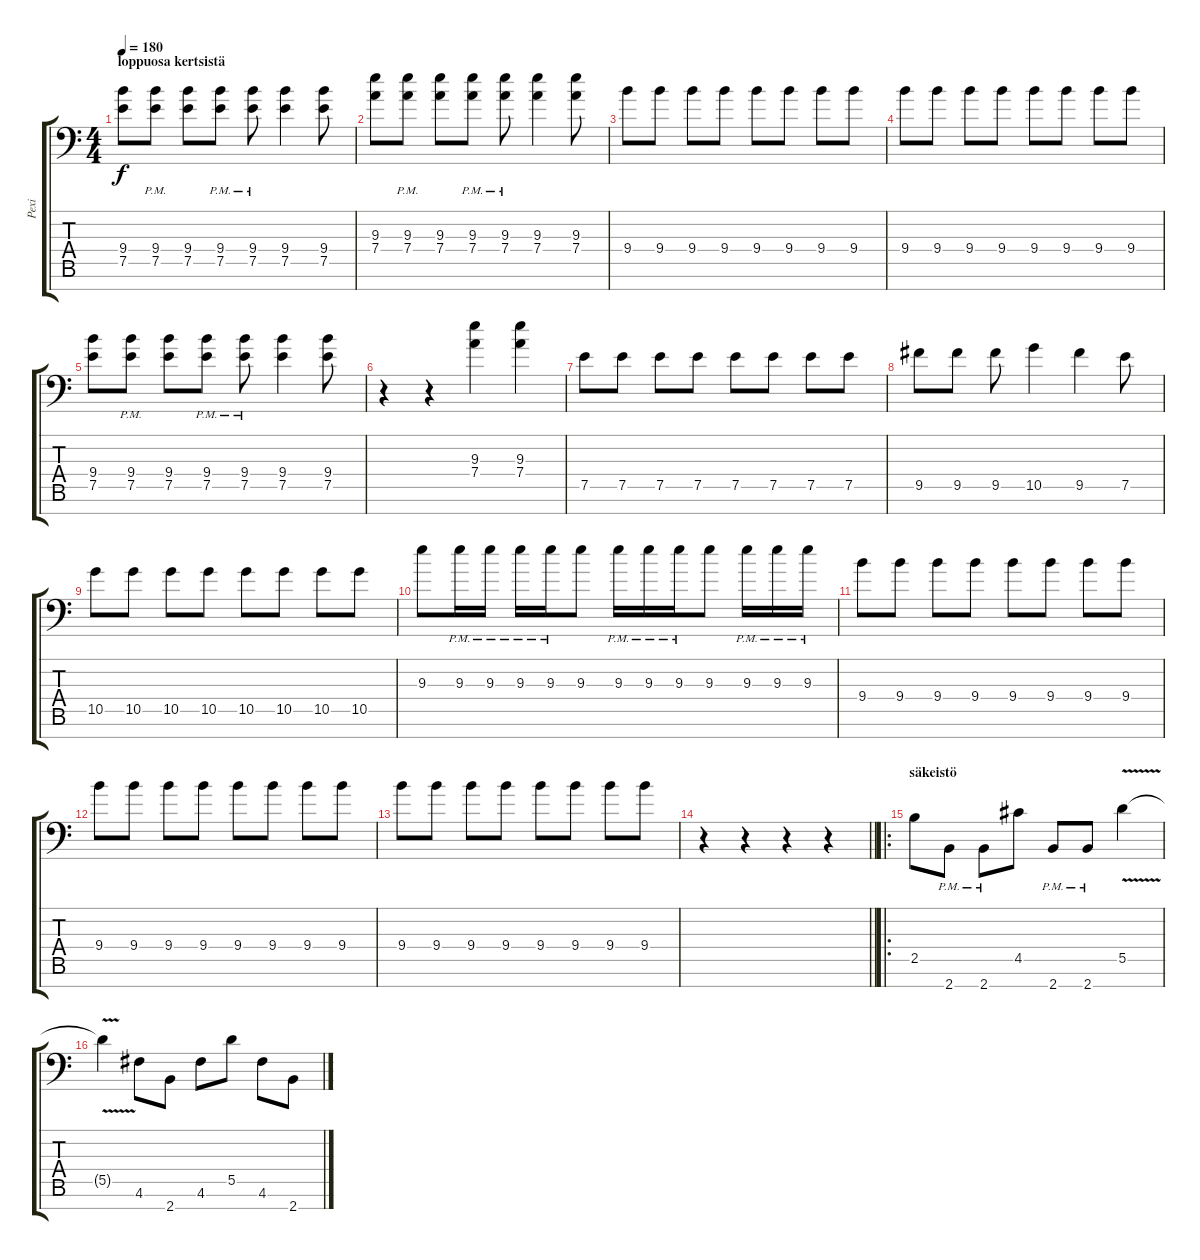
\track ("Pexi" "Pexi") {instrument distortionguitar}
\staff {score tabs}
\tuning (E4 B3 G3 D3 A2 D2 A1) {hide}
\ts (4 4)
\section ("" "loppuosa kertsistä")
\tempo 180
\clef f4
\ks c
(9.4 7.5).8{dy f} (9.4{pm} 7.5{pm}).8 (9.4 7.5).8 (9.4{pm} 7.5{pm}).8 (9.4{pm} 7.5{pm}).8 (9.4 7.5).4 (9.4 7.5).8 |
(9.3 7.4).8 (9.3{pm} 7.4{pm}).8 (9.3 7.4).8 (9.3{pm} 7.4{pm}).8 (9.3{pm} 7.4{pm}).8 (9.3 7.4).4 (9.3 7.4).8 |
9.4.8 9.4.8 9.4.8 9.4.8 9.4.8 9.4.8 9.4.8 9.4.8 |
9.4.8 9.4.8 9.4.8 9.4.8 9.4.8 9.4.8 9.4.8 9.4.8 |
(9.4 7.5).8 (9.4{pm} 7.5{pm}).8 (9.4 7.5).8 (9.4{pm} 7.5{pm}).8 (9.4{pm} 7.5{pm}).8 (9.4 7.5).4 (9.4 7.5).8 |
r.4 r.4 (9.3 7.4).4 (9.3 7.4).4 |
7.5.8 7.5.8 7.5.8 7.5.8 7.5.8 7.5.8 7.5.8 7.5.8 |
9.5.8 9.5.8 9.5.8 10.5.4 9.5.4 7.5.8 |
10.5.8 10.5.8 10.5.8 10.5.8 10.5.8 10.5.8 10.5.8 10.5.8 |
9.3.8 9.3{pm}.16 9.3{pm}.16 9.3{pm}.16 9.3{pm}.16 9.3.8 9.3{pm}.16 9.3{pm}.16 9.3{pm}.16 9.3.8 9.3{pm}.16 9.3{pm}.16 9.3{pm}.16 |
9.4.8 9.4.8 9.4.8 9.4.8 9.4.8 9.4.8 9.4.8 9.4.8 |
9.4.8 9.4.8 9.4.8 9.4.8 9.4.8 9.4.8 9.4.8 9.4.8 |
9.4.8 9.4.8 9.4.8 9.4.8 9.4.8 9.4.8 9.4.8 9.4.8 |
\barLineRight lightlight
r.4 r.4 r.4 r.4 |
\ro
\section ("" "säkeistö")
2.5.8 2.7{pm}.8 2.7{pm}.8 4.5.8 2.7{pm}.8 2.7{pm}.8 5.5{v}.4 |
5.5{t}.4 4.6.8 2.7.8 4.6.8 5.5.8 4.6.8 2.7.8
